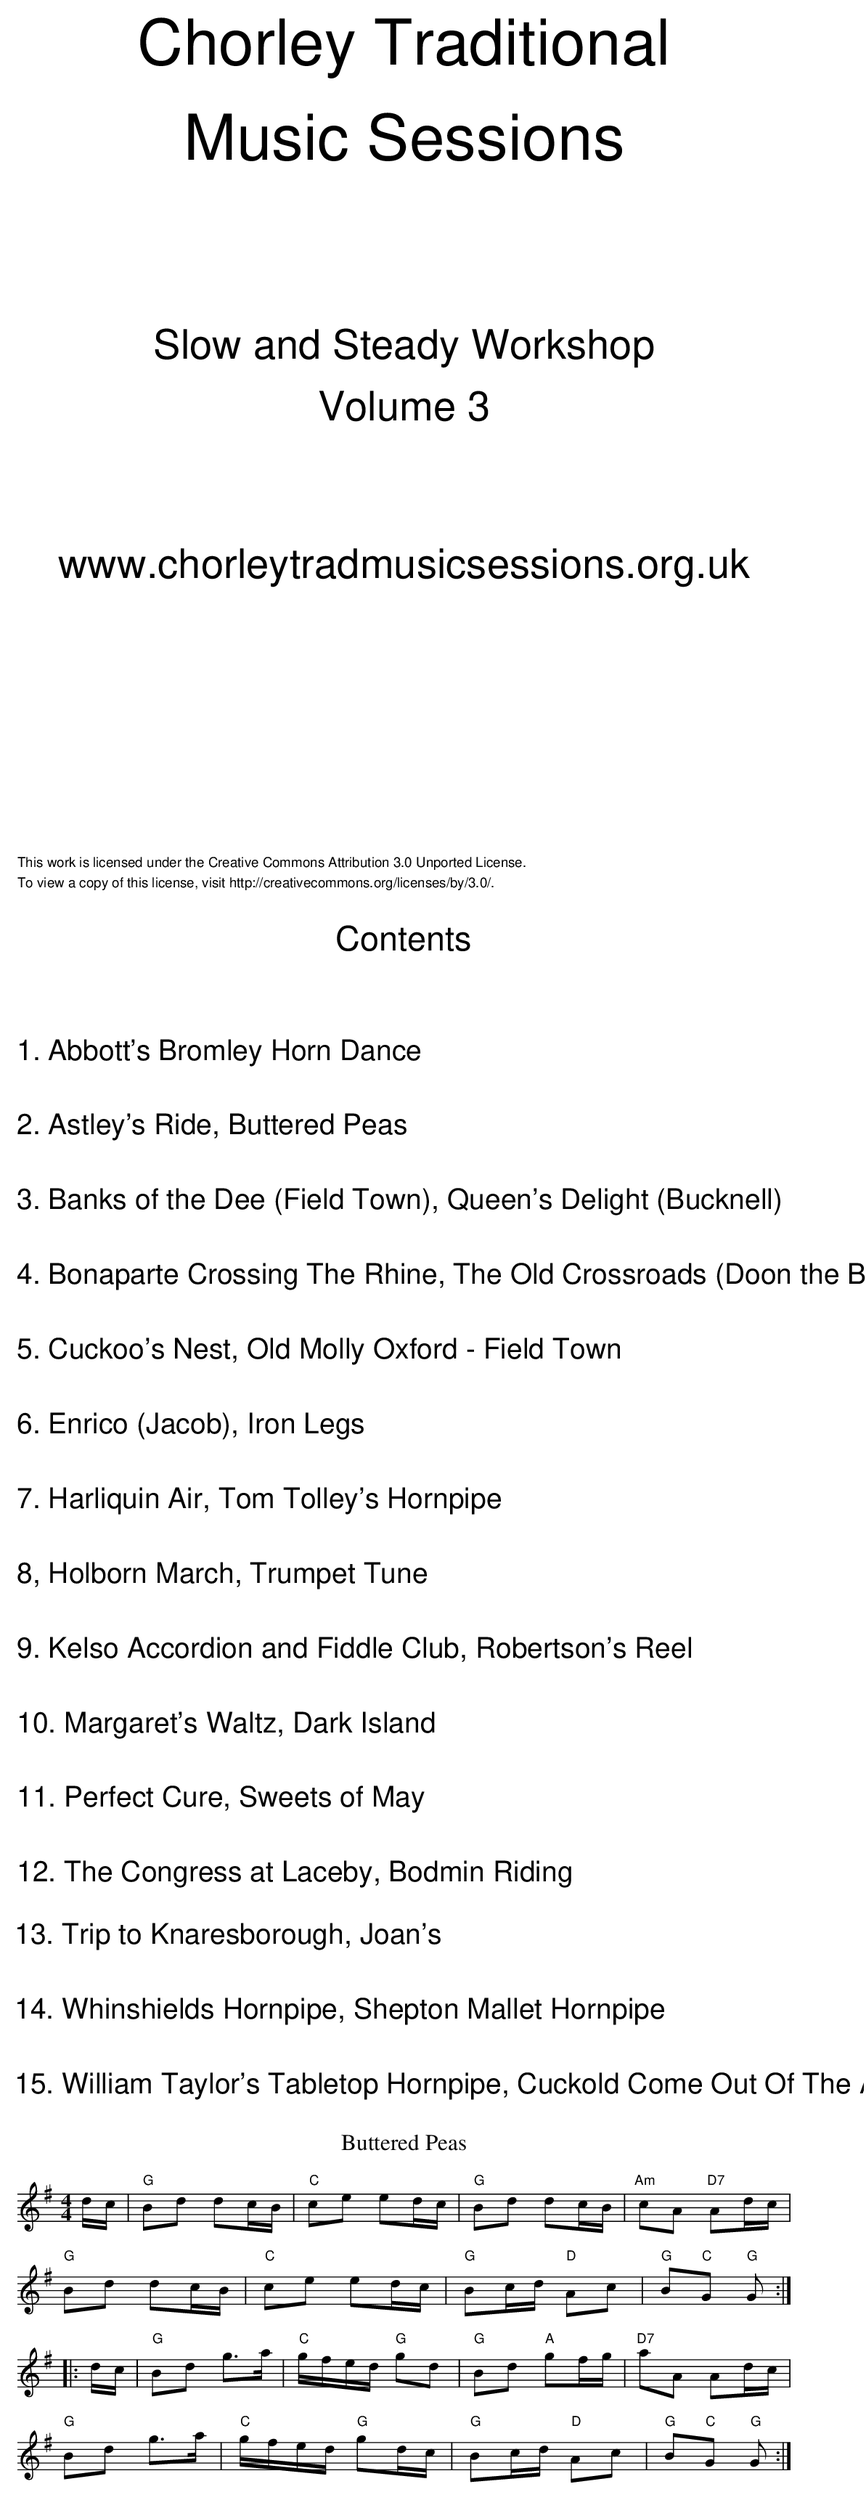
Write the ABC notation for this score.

X:1
T:Buttered Peas
M:4/4
L:1/8
K:G
d/c/|"G"Bd dc/B/|"C"ce ed/c/|"G"Bd dc/B/|"Am"cA "D7"Ad/c/|
"G"Bd dc/B/|"C"ce ed/c/|"G"Bc/d/ "D"Ac|"G"B"C"G "G"G:|
|:d/c/|"G"Bd g3/a/|"C"g/f/e/d/ "G"gd|"G"Bd "A"gf/g/|"D7"aA Ad/c/|
"G"Bd g3/a/|"C"g/f/e/d/ "G"gd/c/|"G"Bc/d/ "D"Ac|"G"B"C"G "G"G:|
